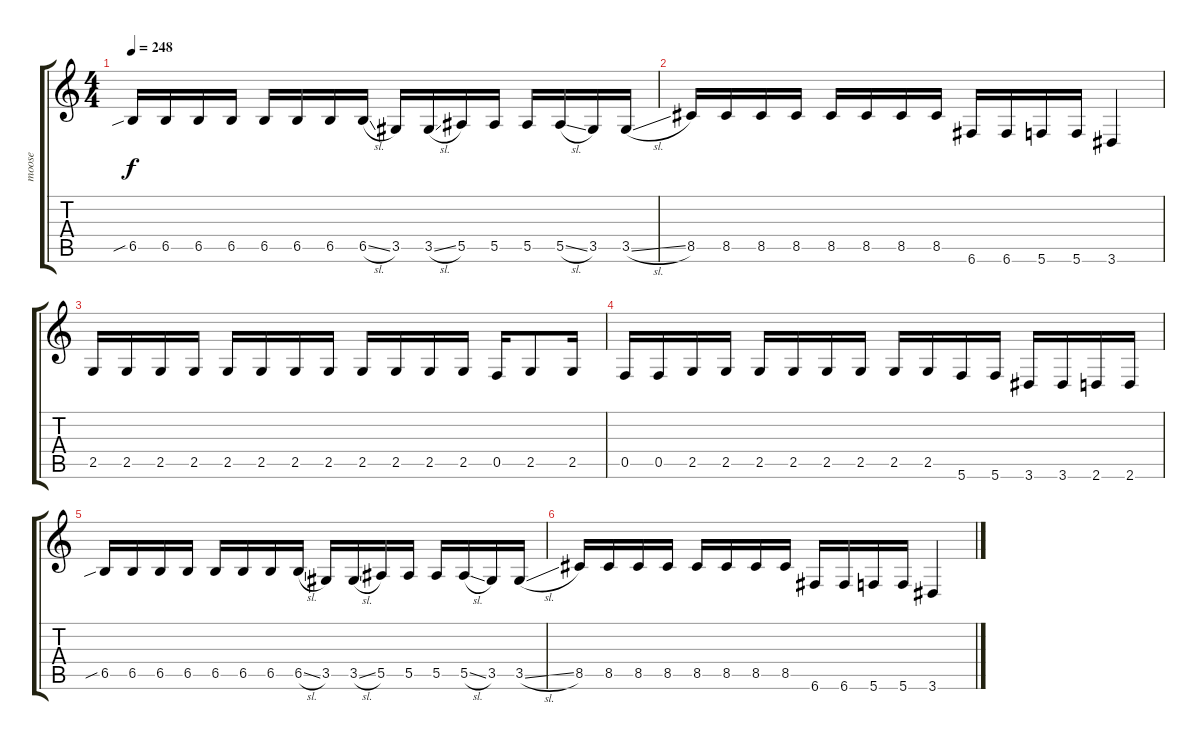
\track ("moose" "moose") {instrument slapbass2}
\staff {score tabs}
\tuning (C4 G3 Eb3 Bb2 F2 C2) {hide}
\ts (4 4)
\tempo 248
\clef g2
\ks c
6.5{sib}.16{dy f} 6.5.16 6.5.16 6.5.16 6.5.16 6.5.16 6.5.16 6.5{sl}.16 3.5.16 3.5{sl}.16 5.5.16 5.5.16 5.5.16 5.5{sl}.16 3.5.16 3.5{sl}.16 |
8.5.16 8.5.16 8.5.16 8.5.16 8.5.16 8.5.16 8.5.16 8.5.16 6.6.16 6.6.16 5.6.16 5.6.16 3.6.4 |
2.5.16 2.5.16 2.5.16 2.5.16 2.5.16 2.5.16 2.5.16 2.5.16 2.5.16 2.5.16 2.5.16 2.5.16 0.5.16 2.5.8 2.5.16 |
0.5.16 0.5.16 2.5.16 2.5.16 2.5.16 2.5.16 2.5.16 2.5.16 2.5.16 2.5.16 5.6.16 5.6.16 3.6.16 3.6.16 2.6.16 2.6.16 |
6.5{sib}.16 6.5.16 6.5.16 6.5.16 6.5.16 6.5.16 6.5.16 6.5{sl}.16 3.5.16 3.5{sl}.16 5.5.16 5.5.16 5.5.16 5.5{sl}.16 3.5.16 3.5{sl}.16 |
8.5.16 8.5.16 8.5.16 8.5.16 8.5.16 8.5.16 8.5.16 8.5.16 6.6.16 6.6.16 5.6.16 5.6.16 3.6.4
